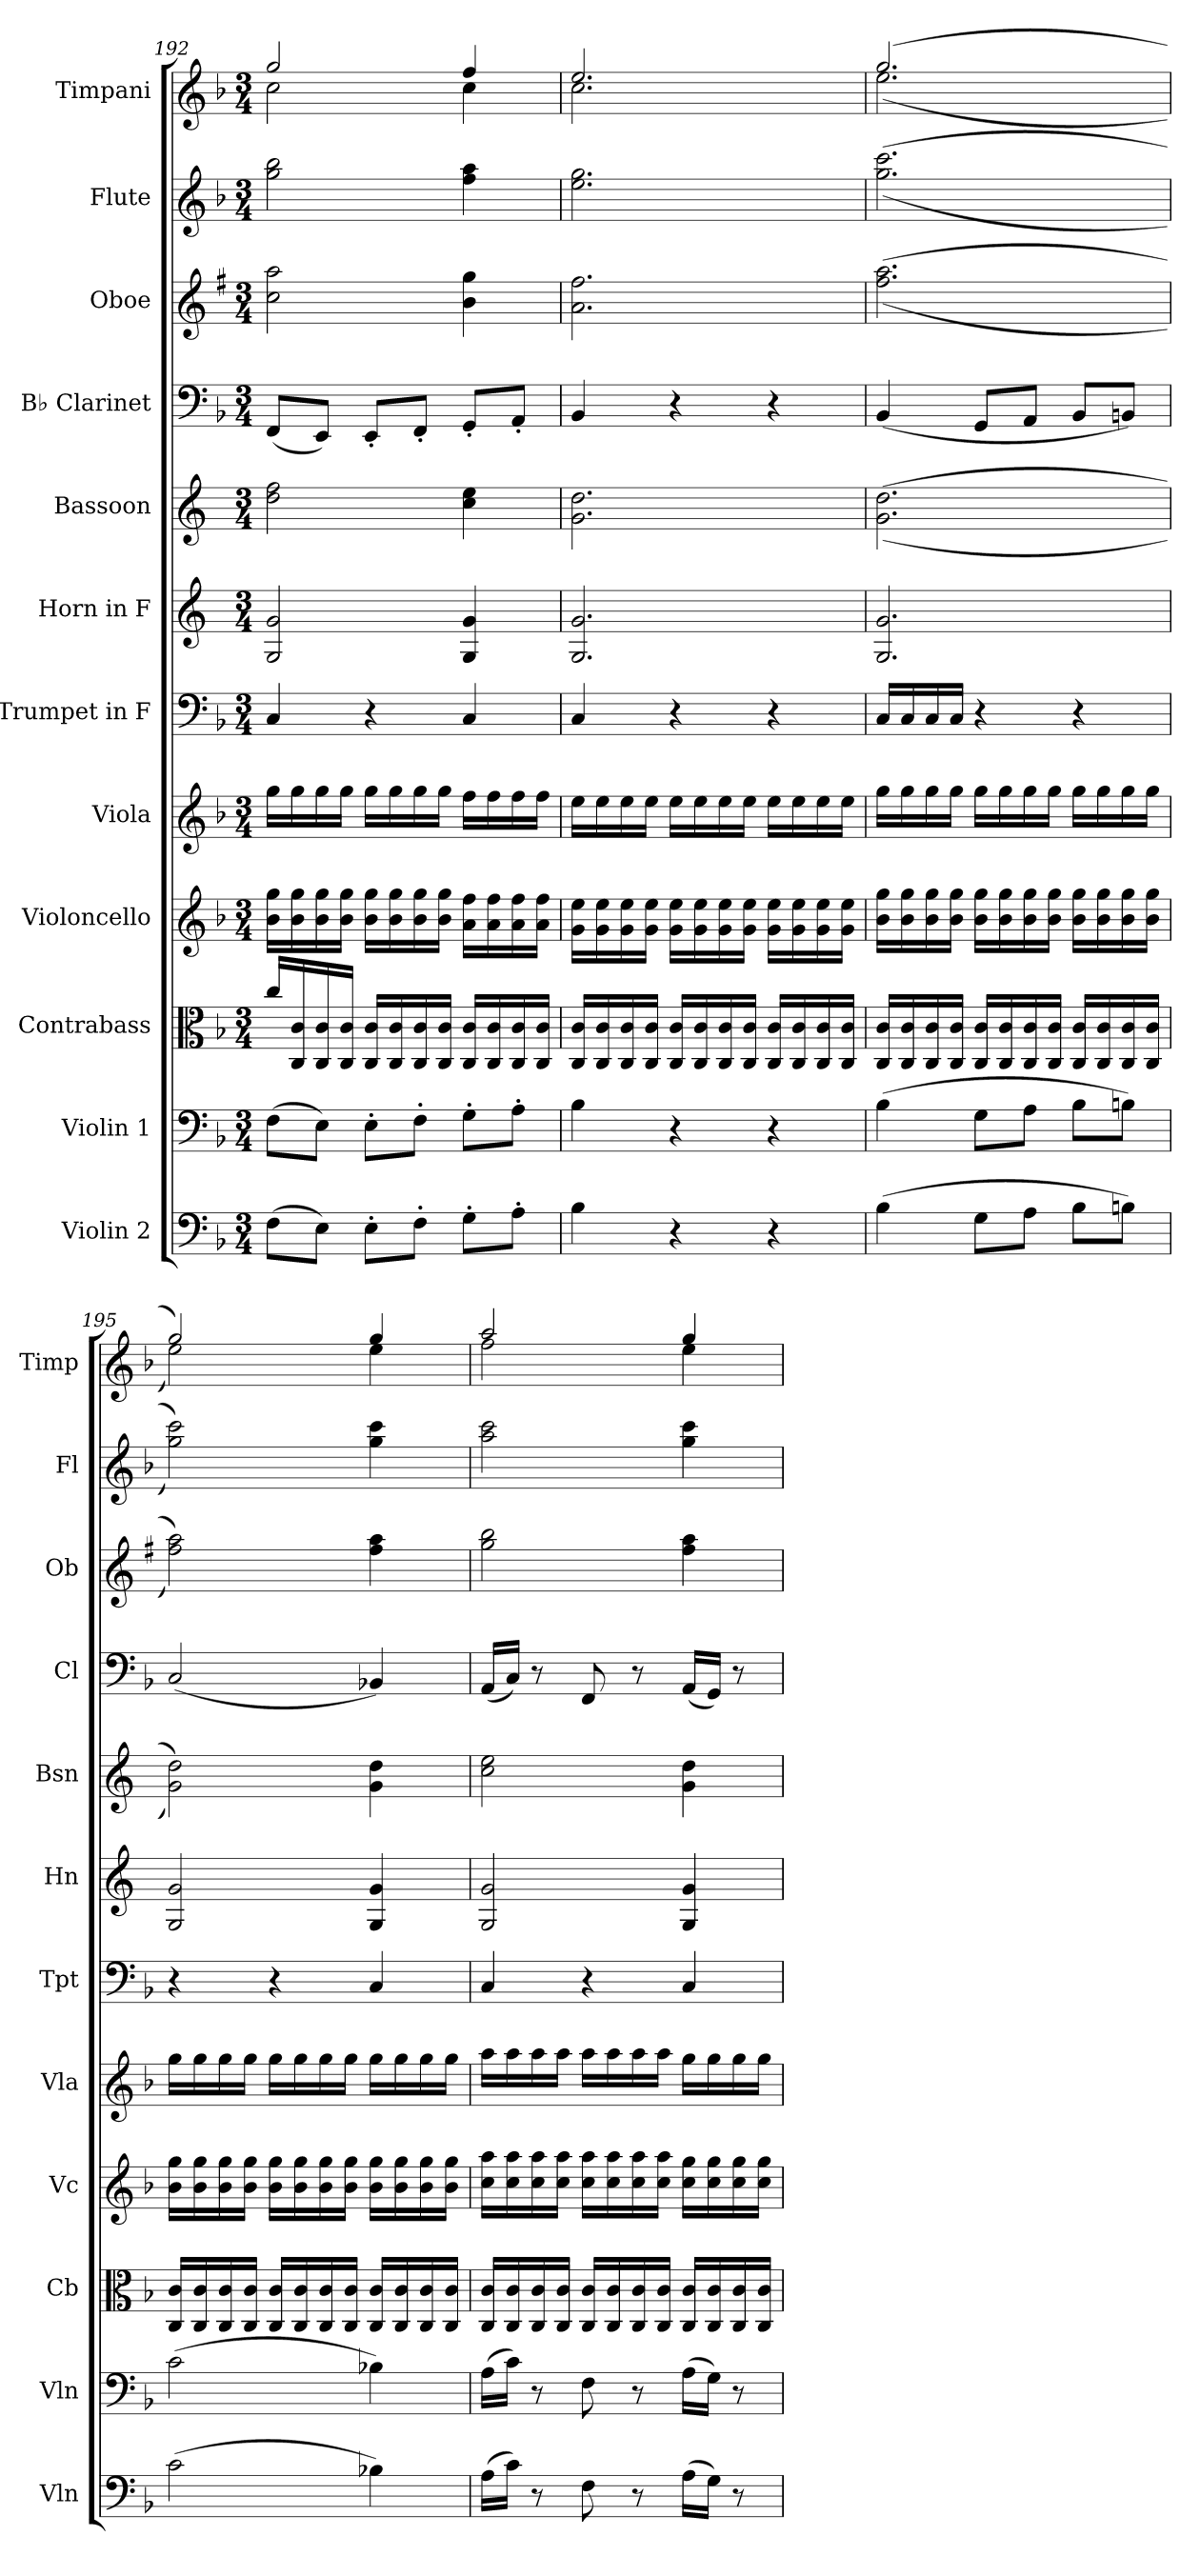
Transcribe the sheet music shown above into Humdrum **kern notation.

**kern	**kern	**kern	**kern	**kern	**kern	**kern	**kern	**kern	**kern	**kern	**kern
*part12	*part11	*part10	*part9	*part8	*part7	*part6	*part5	*part4	*part3	*part2	*part1
*staff12	*staff11	*staff10	*staff9	*staff8	*staff7	*staff6	*staff5	*staff4	*staff3	*staff2	*staff1
*I"Violin 2	*I"Violin 1	*I"Contrabass	*I"Violoncello	*I"Viola	*I"Trumpet in F	*I"Horn in F	*I"Bassoon	*I"B♭ Clarinet	*I"Oboe	*I"Flute	*I"Timpani
*I'Vln	*I'Vln	*I'Cb	*I'Vc	*I'Vla	*I'Tpt	*I'Hn	*I'Bsn	*I'Cl	*I'Ob	*I'Fl	*I'Timp
!!LO:PB:g=z
*clefF4	*clefF4	*clefC3	*clefG2	*clefG2	*clefF4	*clefG2	*clefG2	*clefF4	*clefG2	*clefG2	*clefG2
*ITrd7c12	*	*	*	*	*	*ITrd-3c-5	*ITrd4c7	*	*ITrd1c2	*	*
*k[b-]	*k[b-]	*k[b-]	*k[b-]	*k[b-]	*k[b-]	*k[b-]	*k[b-]	*k[b-]	*k[b-]	*k[b-]	*k[b-]
*M3/4	*M3/4	*M3/4	*M3/4	*M3/4	*M3/4	*M3/4	*M3/4	*M3/4	*M3/4	*M3/4	*M3/4
=192	=192	=192	=192	=192	=192	=192	=192	=192	=192	=192	=192
*	*	*	*	*	*	*	*	*	*	*	*^
(>8FF\L	(>8F\L	16cc/LL	16b-\ 16gg\LL	16gg\LL	4C/	2c/ 2cc/	2g\ 2b-\	(<8FF/L	2b-\ 2gg\	2gg\ 2bb-\	2gg/	2cc\
.	.	16C/ 16c/	16b-\ 16gg\	16gg\	.	.	.	.	.	.	.	.
8EE\J)	8E\J)	16C/ 16c/	16b-\ 16gg\	16gg\	.	.	.	8EE/J)	.	.	.	.
.	.	16C/ 16c/JJ	16b-\ 16gg\JJ	16gg\JJ	.	.	.	.	.	.	.	.
8EE'\L	8E'\L	16C/ 16c/LL	16b-\ 16gg\LL	16gg\LL	4r	.	.	8EE'/L	.	.	.	.
.	.	16C/ 16c/	16b-\ 16gg\	16gg\	.	.	.	.	.	.	.	.
8FF'\J	8F'\J	16C/ 16c/	16b-\ 16gg\	16gg\	.	.	.	8FF'/J	.	.	.	.
.	.	16C/ 16c/JJ	16b-\ 16gg\JJ	16gg\JJ	.	.	.	.	.	.	.	.
8GG'\L	8G'\L	16C/ 16c/LL	16a\ 16ff\LL	16ff\LL	4C/	4c/ 4cc/	4f\ 4a\	8GG'/L	4a\ 4ff\	4ff\ 4aa\	4ff/	4cc\
.	.	16C/ 16c/	16a\ 16ff\	16ff\	.	.	.	.	.	.	.	.
8AA'\J	8A'\J	16C/ 16c/	16a\ 16ff\	16ff\	.	.	.	8AA'/J	.	.	.	.
.	.	16C/ 16c/JJ	16a\ 16ff\JJ	16ff\JJ	.	.	.	.	.	.	.	.
=193	=193	=193	=193	=193	=193	=193	=193	=193	=193	=193	=193	=193
4BB-\	4B-\	16C/ 16c/LL	16g\ 16ee\LL	16ee\LL	4C/	2.c/ 2.cc/	2.c\ 2.g\	4BB-/	2.g\ 2.ee\	2.ee\ 2.gg\	2.ee/	2.cc\
.	.	16C/ 16c/	16g\ 16ee\	16ee\	.	.	.	.	.	.	.	.
.	.	16C/ 16c/	16g\ 16ee\	16ee\	.	.	.	.	.	.	.	.
.	.	16C/ 16c/JJ	16g\ 16ee\JJ	16ee\JJ	.	.	.	.	.	.	.	.
4r	4r	16C/ 16c/LL	16g\ 16ee\LL	16ee\LL	4r	.	.	4r	.	.	.	.
.	.	16C/ 16c/	16g\ 16ee\	16ee\	.	.	.	.	.	.	.	.
.	.	16C/ 16c/	16g\ 16ee\	16ee\	.	.	.	.	.	.	.	.
.	.	16C/ 16c/JJ	16g\ 16ee\JJ	16ee\JJ	.	.	.	.	.	.	.	.
4r	4r	16C/ 16c/LL	16g\ 16ee\LL	16ee\LL	4r	.	.	4r	.	.	.	.
.	.	16C/ 16c/	16g\ 16ee\	16ee\	.	.	.	.	.	.	.	.
.	.	16C/ 16c/	16g\ 16ee\	16ee\	.	.	.	.	.	.	.	.
.	.	16C/ 16c/JJ	16g\ 16ee\JJ	16ee\JJ	.	.	.	.	.	.	.	.
!!LO:PB:g=z	!!
=194	=194	=194	=194	=194	=194	=194	=194	=194	=194	=194	=194	=194
(>4BB-\	(>4B-\	16C/ 16c/LL	16b-\ 16gg\LL	16gg\LL	16C/LL	2.c/ 2.cc/	(<(>2.c\ 2.g\	(<4BB-/	(>(<2.ee\ 2.gg\	(>(<2.gg\ 2.ccc\	(>2.gg/	(<2.ee\
.	.	16C/ 16c/	16b-\ 16gg\	16gg\	16C/	.	.	.	.	.	.	.
.	.	16C/ 16c/	16b-\ 16gg\	16gg\	16C/	.	.	.	.	.	.	.
.	.	16C/ 16c/JJ	16b-\ 16gg\JJ	16gg\JJ	16C/JJ	.	.	.	.	.	.	.
8GG\L	8G\L	16C/ 16c/LL	16b-\ 16gg\LL	16gg\LL	4r	.	.	8GG/L	.	.	.	.
.	.	16C/ 16c/	16b-\ 16gg\	16gg\	.	.	.	.	.	.	.	.
8AA\J	8A\J	16C/ 16c/	16b-\ 16gg\	16gg\	.	.	.	8AA/J	.	.	.	.
.	.	16C/ 16c/JJ	16b-\ 16gg\JJ	16gg\JJ	.	.	.	.	.	.	.	.
8BB-\L	8B-\L	16C/ 16c/LL	16b-\ 16gg\LL	16gg\LL	4r	.	.	8BB-/L	.	.	.	.
.	.	16C/ 16c/	16b-\ 16gg\	16gg\	.	.	.	.	.	.	.	.
8BBn\J)	8Bn\J)	16C/ 16c/	16b-\ 16gg\	16gg\	.	.	.	8BBn/J)	.	.	.	.
.	.	16C/ 16c/JJ	16b-\ 16gg\JJ	16gg\JJ	.	.	.	.	.	.	.	.
=195	=195	=195	=195	=195	=195	=195	=195	=195	=195	=195	=195	=195
(>2C\	(>2c\	16C/ 16c/LL	16b-\ 16gg\LL	16gg\LL	4r	2c/ 2cc/	2c\ 2g\))	(<2C/	2ee\ 2gg\))	2gg\ 2ccc\))	2gg/)	2ee\)
.	.	16C/ 16c/	16b-\ 16gg\	16gg\	.	.	.	.	.	.	.	.
.	.	16C/ 16c/	16b-\ 16gg\	16gg\	.	.	.	.	.	.	.	.
.	.	16C/ 16c/JJ	16b-\ 16gg\JJ	16gg\JJ	.	.	.	.	.	.	.	.
.	.	16C/ 16c/LL	16b-\ 16gg\LL	16gg\LL	4r	.	.	.	.	.	.	.
.	.	16C/ 16c/	16b-\ 16gg\	16gg\	.	.	.	.	.	.	.	.
.	.	16C/ 16c/	16b-\ 16gg\	16gg\	.	.	.	.	.	.	.	.
.	.	16C/ 16c/JJ	16b-\ 16gg\JJ	16gg\JJ	.	.	.	.	.	.	.	.
4BB-X\)	4B-X\)	16C/ 16c/LL	16b-\ 16gg\LL	16gg\LL	4C/	4c/ 4cc/	4c\ 4g\	4BB-X/)	4ee\ 4gg\	4gg\ 4ccc\	4gg/	4ee\
.	.	16C/ 16c/	16b-\ 16gg\	16gg\	.	.	.	.	.	.	.	.
.	.	16C/ 16c/	16b-\ 16gg\	16gg\	.	.	.	.	.	.	.	.
.	.	16C/ 16c/JJ	16b-\ 16gg\JJ	16gg\JJ	.	.	.	.	.	.	.	.
!!LO:PB:g=z	!!
=196	=196	=196	=196	=196	=196	=196	=196	=196	=196	=196	=196	=196
(>16AA\LL	(>16A\LL	16C/ 16c/LL	16cc\ 16aa\LL	16aa\LL	4C/	2c/ 2cc/	2f\ 2a\	(<16AA/LL	2ff\ 2aa\	2aa\ 2ccc\	2aa/	2ff\
16C\JJ)	16c\JJ)	16C/ 16c/	16cc\ 16aa\	16aa\	.	.	.	16C/JJ)	.	.	.	.
8r	8r	16C/ 16c/	16cc\ 16aa\	16aa\	.	.	.	8r	.	.	.	.
.	.	16C/ 16c/JJ	16cc\ 16aa\JJ	16aa\JJ	.	.	.	.	.	.	.	.
8FF\	8F\	16C/ 16c/LL	16cc\ 16aa\LL	16aa\LL	4r	.	.	8FF/	.	.	.	.
.	.	16C/ 16c/	16cc\ 16aa\	16aa\	.	.	.	.	.	.	.	.
8r	8r	16C/ 16c/	16cc\ 16aa\	16aa\	.	.	.	8r	.	.	.	.
.	.	16C/ 16c/JJ	16cc\ 16aa\JJ	16aa\JJ	.	.	.	.	.	.	.	.
(>16AA\LL	(>16A\LL	16C/ 16c/LL	16cc\ 16gg\LL	16gg\LL	4C/	4c/ 4cc/	4c\ 4g\	(<16AA/LL	4ee\ 4gg\	4gg\ 4ccc\	4gg/	4ee\
16GG\JJ)	16G\JJ)	16C/ 16c/	16cc\ 16gg\	16gg\	.	.	.	16GG/JJ)	.	.	.	.
8r	8r	16C/ 16c/	16cc\ 16gg\	16gg\	.	.	.	8r	.	.	.	.
.	.	16C/ 16c/JJ	16cc\ 16gg\JJ	16gg\JJ	.	.	.	.	.	.	.	.
*	*	*	*	*	*	*	*	*	*	*	*v	*v
=	=	=	=	=	=	=	=	=	=	=	=
*-	*-	*-	*-	*-	*-	*-	*-	*-	*-	*-	*-
